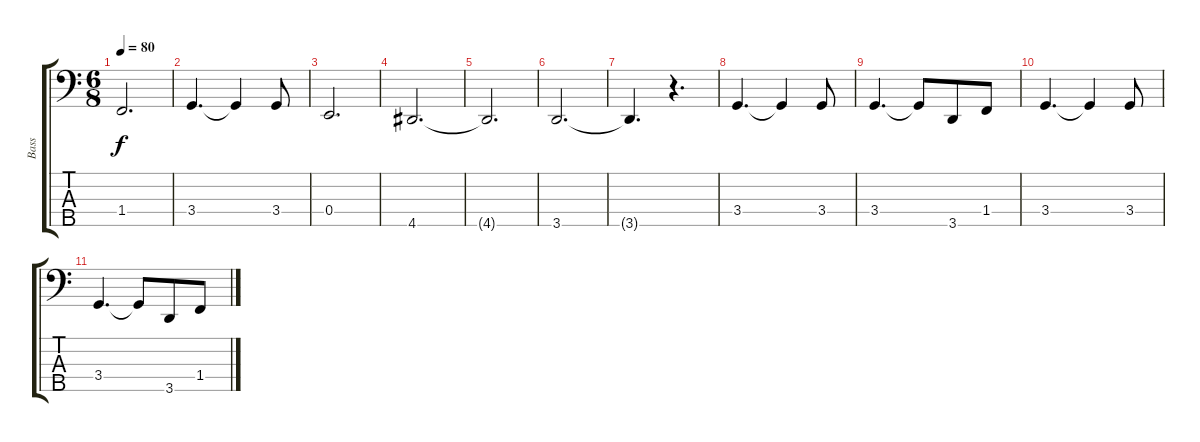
\track ("Bass" "Bass") {instrument electricbassfinger}
\staff {score tabs}
\tuning (G2 D2 A1 E1 B0) {hide}
\ts (6 8)
\tempo 80
\clef f4
\ks c
1.4.2{d dy f} |
3.4.4{d} 3.4{t}.4 3.4.8 |
0.4.2{d} |
4.5.2{d} |
4.5{t}.2{d} |
3.5.2{d} |
3.5{t}.4{d} r.4{d} |
3.4.4{d} 3.4{t}.4 3.4.8 |
3.4.4{d} 3.4{t}.8 3.5.8 1.4.8 |
3.4.4{d} 3.4{t}.4 3.4.8 |
3.4.4{d} 3.4{t}.8 3.5.8 1.4.8
